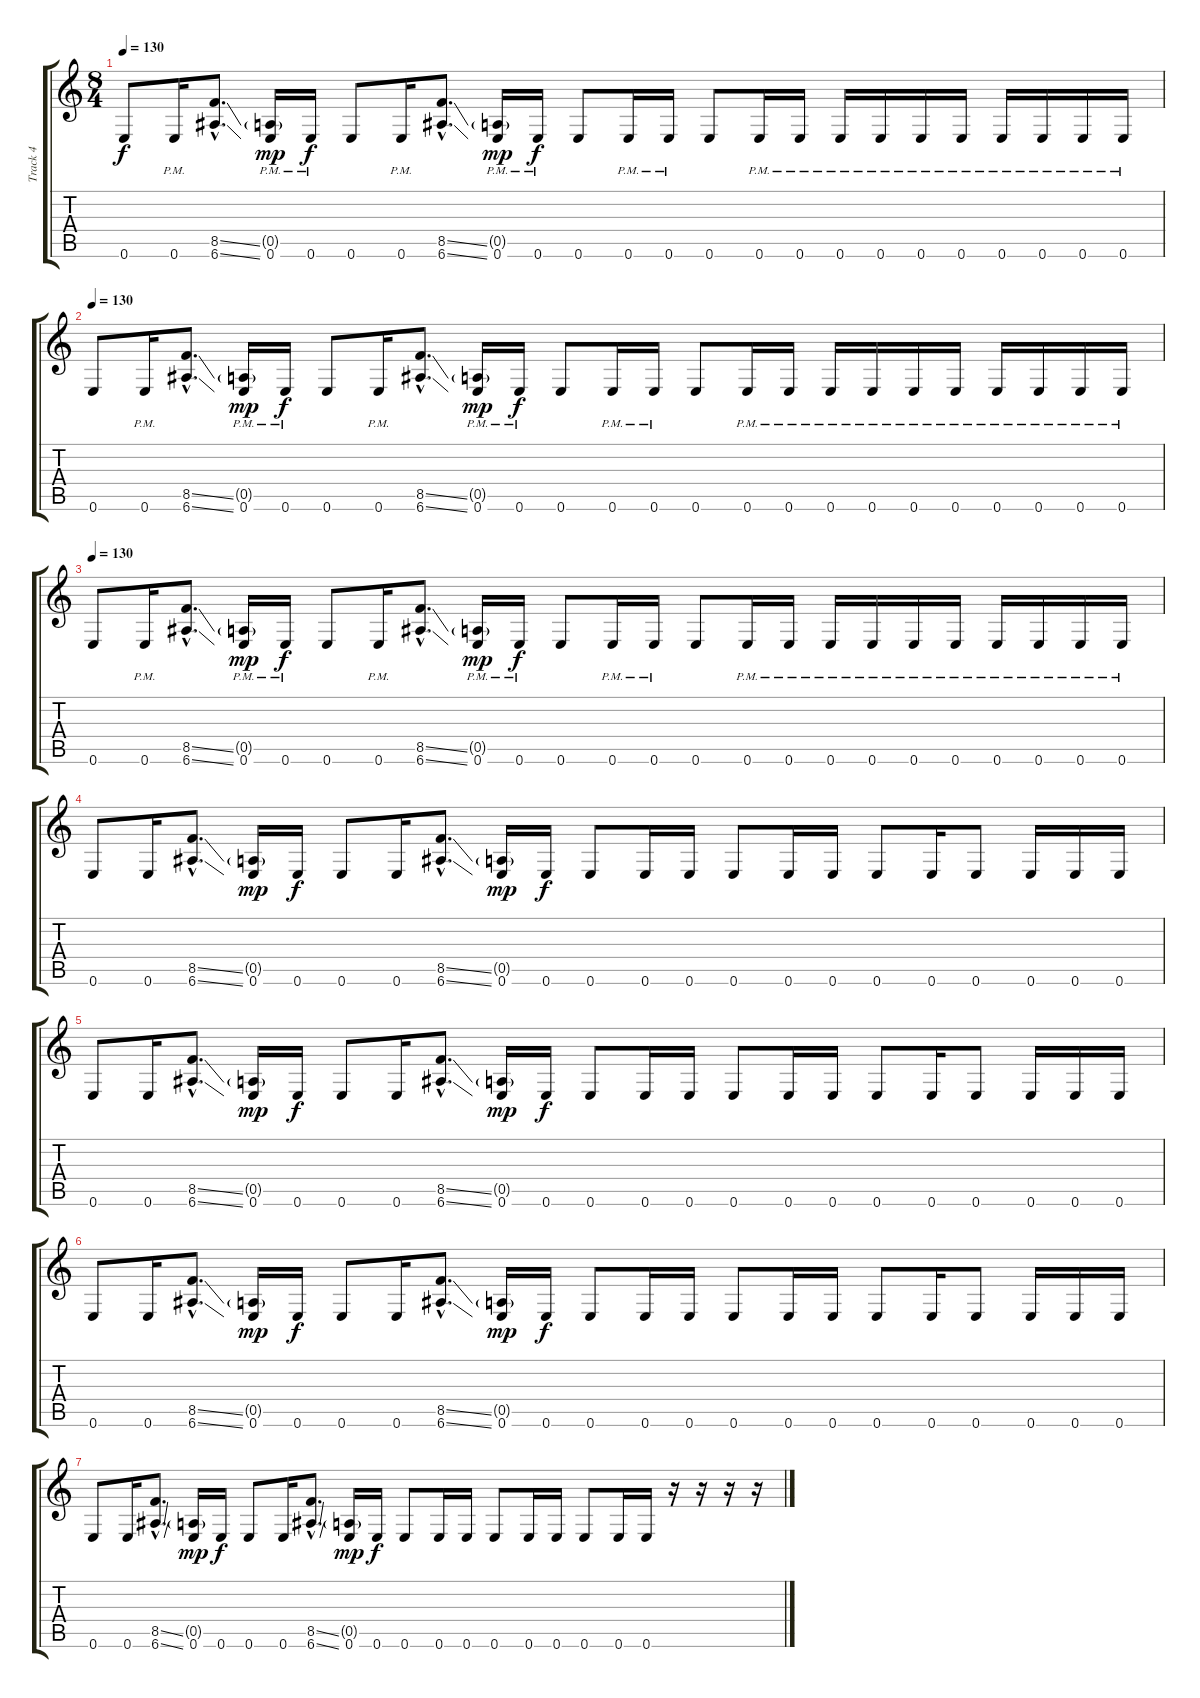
\track ("Track 4" "Track 4") {instrument distortionguitar}
\staff {score tabs}
\tuning (E4 B3 G3 D3 A2 E2) {hide}
\ts (8 4)
\tempo 130
\clef g2
\ks c
0.6.8{dy f} 0.6{pm}.16 (8.5{ss hac} 6.6{ss hac}).8{d} (0.5{g} 0.6{pm}).16{dy mp} 0.6{pm}.16{dy f} 0.6.8 0.6{pm}.16 (8.5{ss hac} 6.6{ss hac}).8{d} (0.5{g} 0.6{pm}).16{dy mp} 0.6{pm}.16{dy f} 0.6.8 0.6{pm}.16 0.6{pm}.16 0.6.8 0.6{pm}.16 0.6{pm}.16 0.6{pm}.16 0.6{pm}.16 0.6{pm}.16 0.6{pm}.16 0.6{pm}.16 0.6{pm}.16 0.6{pm}.16 0.6{pm}.16 |
\tempo 130
0.6.8 0.6{pm}.16 (8.5{ss hac} 6.6{ss hac}).8{d} (0.5{g} 0.6{pm}).16{dy mp} 0.6{pm}.16{dy f} 0.6.8 0.6{pm}.16 (8.5{ss hac} 6.6{ss hac}).8{d} (0.5{g} 0.6{pm}).16{dy mp} 0.6{pm}.16{dy f} 0.6.8 0.6{pm}.16 0.6{pm}.16 0.6.8 0.6{pm}.16 0.6{pm}.16 0.6{pm}.16 0.6{pm}.16 0.6{pm}.16 0.6{pm}.16 0.6{pm}.16 0.6{pm}.16 0.6{pm}.16 0.6{pm}.16 |
\tempo 130
0.6.8 0.6{pm}.16 (8.5{ss hac} 6.6{ss hac}).8{d} (0.5{g} 0.6{pm}).16{dy mp} 0.6{pm}.16{dy f} 0.6.8 0.6{pm}.16 (8.5{ss hac} 6.6{ss hac}).8{d} (0.5{g} 0.6{pm}).16{dy mp} 0.6{pm}.16{dy f} 0.6.8 0.6{pm}.16 0.6{pm}.16 0.6.8 0.6{pm}.16 0.6{pm}.16 0.6{pm}.16 0.6{pm}.16 0.6{pm}.16 0.6{pm}.16 0.6{pm}.16 0.6{pm}.16 0.6{pm}.16 0.6{pm}.16 |
0.6.8 0.6.16 (8.5{ss hac} 6.6{ss hac}).8{d} (0.5{g} 0.6).16{dy mp} 0.6.16{dy f} 0.6.8 0.6.16 (8.5{ss hac} 6.6{ss hac}).8{d} (0.5{g} 0.6).16{dy mp} 0.6.16{dy f} 0.6.8 0.6.16 0.6.16 0.6.8 0.6.16 0.6.16 0.6.8 0.6.16 0.6.8 0.6.16 0.6.16 0.6.16 |
0.6.8 0.6.16 (8.5{ss hac} 6.6{ss hac}).8{d} (0.5{g} 0.6).16{dy mp} 0.6.16{dy f} 0.6.8 0.6.16 (8.5{ss hac} 6.6{ss hac}).8{d} (0.5{g} 0.6).16{dy mp} 0.6.16{dy f} 0.6.8 0.6.16 0.6.16 0.6.8 0.6.16 0.6.16 0.6.8 0.6.16 0.6.8 0.6.16 0.6.16 0.6.16 |
0.6.8 0.6.16 (8.5{ss hac} 6.6{ss hac}).8{d} (0.5{g} 0.6).16{dy mp} 0.6.16{dy f} 0.6.8 0.6.16 (8.5{ss hac} 6.6{ss hac}).8{d} (0.5{g} 0.6).16{dy mp} 0.6.16{dy f} 0.6.8 0.6.16 0.6.16 0.6.8 0.6.16 0.6.16 0.6.8 0.6.16 0.6.8 0.6.16 0.6.16 0.6.16 |
0.6.8 0.6.16 (8.5{ss hac} 6.6{ss hac}).8{d} (0.5{g} 0.6).16{dy mp} 0.6.16{dy f} 0.6.8 0.6.16 (8.5{ss hac} 6.6{ss hac}).8{d} (0.5{g} 0.6).16{dy mp} 0.6.16{dy f} 0.6.8 0.6.16 0.6.16 0.6.8 0.6.16 0.6.16 0.6.8 0.6.16 0.6.16 r.16 r.16 r.16 r.16
